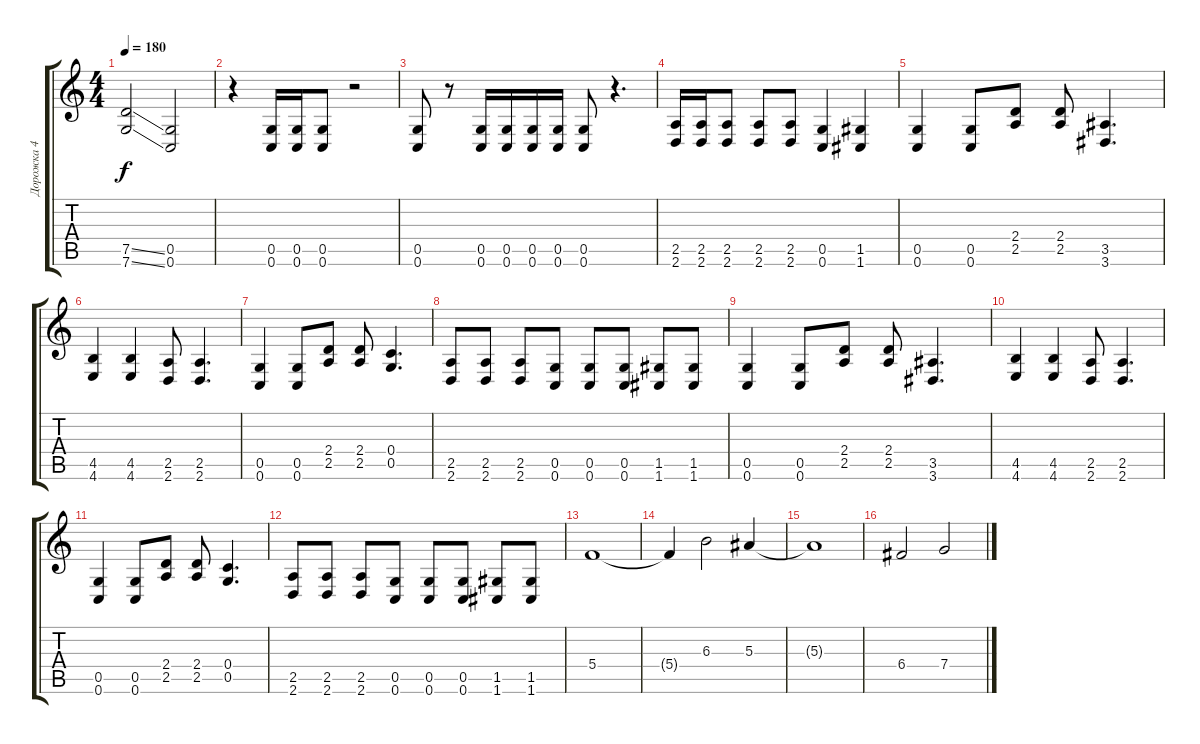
\track ("Дорожка 4" "Дорожка 4") {instrument distortionguitar}
\staff {score tabs}
\tuning (D4 A3 F3 C3 G2 C2) {hide}
\ts (4 4)
\tempo 180
\clef g2
\ks c
(7.5{ss} 7.6{ss}).2{dy f} (0.5 0.6).2 |
r.4 (0.5 0.6).16 (0.5 0.6).16 (0.5 0.6).8 r.2 |
(0.5 0.6).8 r.8 (0.5 0.6).16 (0.5 0.6).16 (0.5 0.6).16 (0.5 0.6).16 (0.5 0.6).8 r.4{d} |
(2.5 2.6).16 (2.5 2.6).16 (2.5 2.6).8 (2.5 2.6).8 (2.5 2.6).8 (0.5 0.6).4 (1.5 1.6).4 |
(0.5 0.6).4 (0.5 0.6).8 (2.4 2.5).8 (2.4 2.5).8 (3.5 3.6).4{d} |
(4.5 4.6).4 (4.5 4.6).4 (2.5 2.6).8 (2.5 2.6).4{d} |
(0.5 0.6).4 (0.5 0.6).8 (2.4 2.5).8 (2.4 2.5).8 (0.4 0.5).4{d} |
(2.5 2.6).8 (2.5 2.6).8 (2.5 2.6).8 (0.5 0.6).8 (0.5 0.6).8 (0.5 0.6).8 (1.5 1.6).8 (1.5 1.6).8 |
(0.5 0.6).4 (0.5 0.6).8 (2.4 2.5).8 (2.4 2.5).8 (3.5 3.6).4{d} |
(4.5 4.6).4 (4.5 4.6).4 (2.5 2.6).8 (2.5 2.6).4{d} |
(0.5 0.6).4 (0.5 0.6).8 (2.4 2.5).8 (2.4 2.5).8 (0.4 0.5).4{d} |
(2.5 2.6).8 (2.5 2.6).8 (2.5 2.6).8 (0.5 0.6).8 (0.5 0.6).8 (0.5 0.6).8 (1.5 1.6).8 (1.5 1.6).8 |
5.4.1 |
5.4{t}.4 6.3.2 5.3.4 |
5.3{t}.1 |
6.4.2 7.4.2
